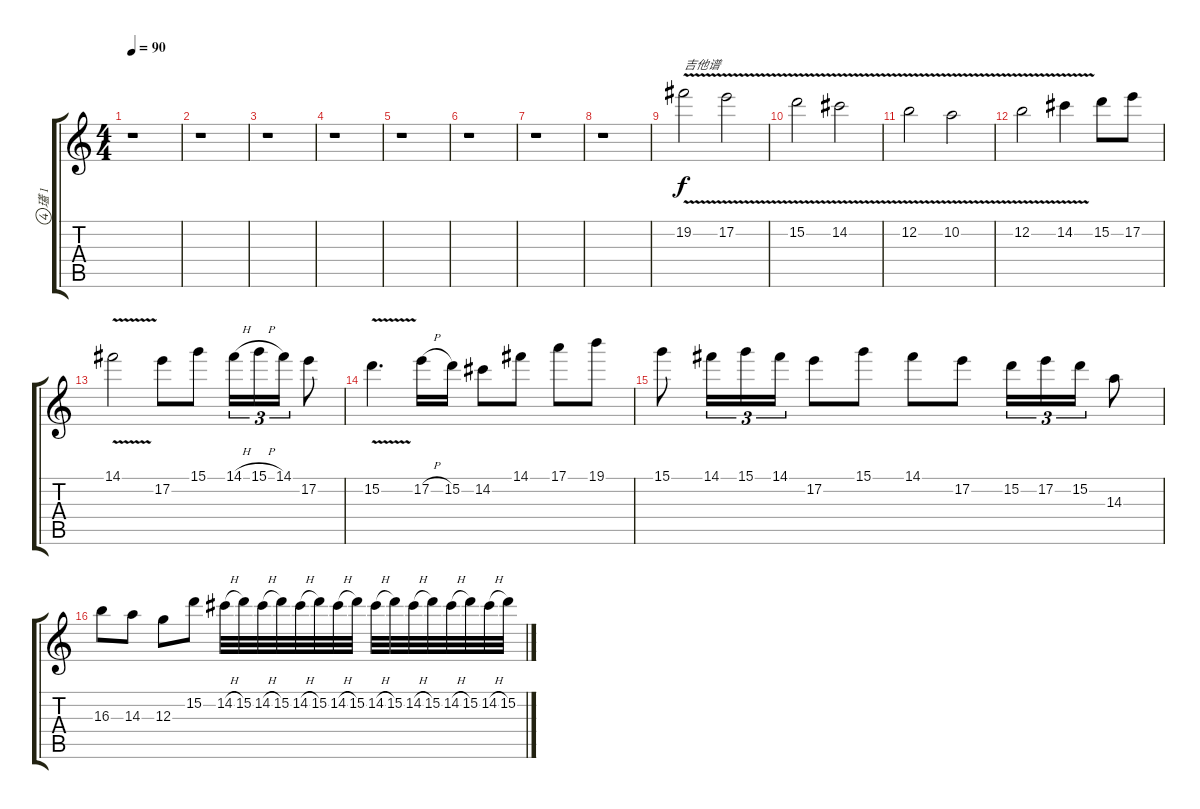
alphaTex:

\track ("瓂 1" "瓂 1") {instrument distortionguitar}
\staff {score tabs}
\tuning (E4 B3 G3 D3 A2 E2) {hide}
\ts (4 4)
\tempo 90
\clef g2
\ks c
r.1{dy f instrument distortionguitar} |
r.1 |
r.1 |
r.1 |
r.1 |
r.1 |
r.1 |
r.1 |
19.2{v}.2{txt "吉他谱"} 17.2{v}.2 |
15.2{v}.2 14.2{v}.2 |
12.2{v}.2 10.2{v}.2 |
12.2{v}.2 14.2{v}.4 15.2.8 17.2.8 |
14.1{v}.2 17.2.8 15.1.8 14.1{h}.16{tu (3 2)} 15.1{h}.16{tu (3 2)} 14.1.16{tu (3 2)} 17.2.8 |
15.2{v}.4{d} 17.2{h}.16 15.2.16 14.2.8 14.1.8 17.1.8 19.1.8 |
15.1.8 14.1.16{tu (3 2)} 15.1.16{tu (3 2)} 14.1.16{tu (3 2)} 17.2.8 15.1.8 14.1.8 17.2.8 15.2.16{tu (3 2)} 17.2.16{tu (3 2)} 15.2.16{tu (3 2)} 14.3.8 |
16.3.8 14.3.8 12.3.8 15.2.8 14.2{h}.32 15.2.32 14.2{h}.32 15.2.32 14.2{h}.32 15.2.32 14.2{h}.32 15.2.32 14.2{h}.32 15.2.32 14.2{h}.32 15.2.32 14.2{h}.32 15.2.32 14.2{h}.32 15.2.32
